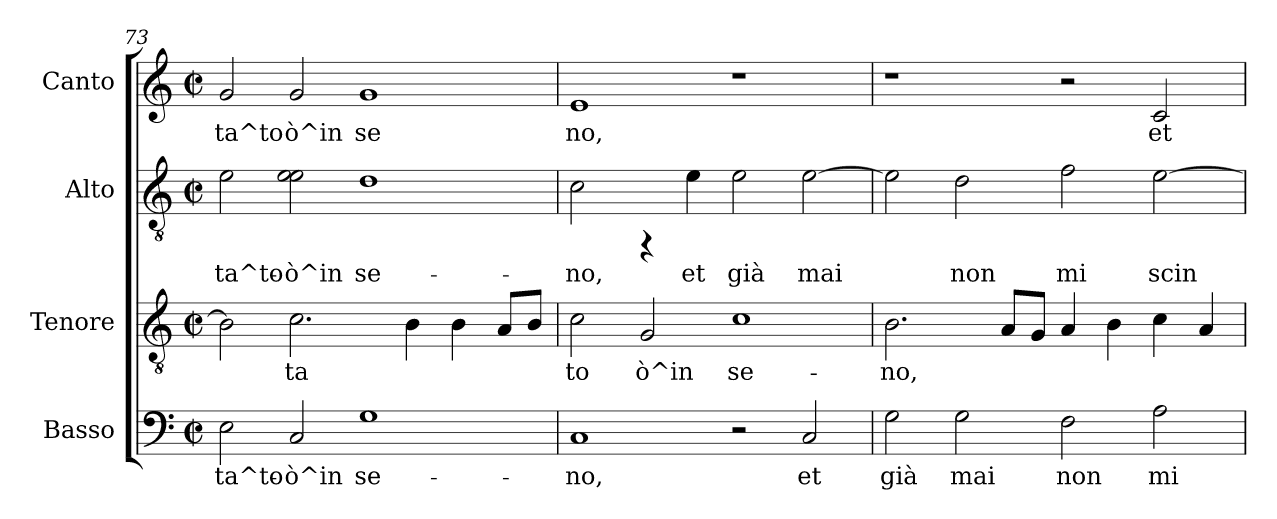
**kern	**text	**kern	**text	**kern	**text	**kern	**text
*part4	*part4	*part3	*part3	*part2	*part2	*part1	*part1
*staff4	*staff4	*staff3	*staff3	*staff2	*staff2	*staff1	*staff1
*I"Basso	*	*I"Tenore	*	*I"Alto	*	*I"Canto	*
*I'Basso	*	*I'Tenore	*	*I'Alto	*	*I'Canto	*
*clefF4	*	*clefGv2	*	*clefGv2	*	*clefG2	*
*k[]	*	*k[]	*	*k[]	*	*k[]	*
*C:	*	*C:	*	*C:	*	*C:	*
*M2/2	*	*M2/2	*	*M2/2	*	*M2/2	*
*met(c|)	*	*met(c|)	*	*met(c|)	*	*met(c|)	*
=73	=73	=73	=73	=73	=73	=73	=73
!	!LO:LY:b:cj	!	!LO:LY:b:cj	!	!LO:LY:b:cj	!	!LO:LY:b:cj
2E\	-ta^to-	2B\]	--	2e\	-ta^to-	2g/	ta^to
!	!LO:LY:b:cj	!	!LO:LY:b:cj	!	!LO:LY:b:cj	!	!LO:LY:b:cj
2C/	-ò^in	2.c\	-ta-	2e\ 2e\	-ò^in	2g/	ò^in
!	!LO:LY:b:cj	!	!	!	!LO:LY:b:cj	!	!LO:LY:b:cj
1G	se-	.	.	1d	se-	1g	se
!	!	!	!LO:LY:b:cj	!	!	!	!
.	.	4B\	--	.	.	.	.
!	!	!	!LO:LY:b:cj	!	!	!	!
.	.	4B\	--	.	.	.	.
!	!	!	!LO:LY:b:cj	!	!	!	!
.	.	8A/L	--	.	.	.	.
!	!	!	!LO:LY:b:cj	!	!	!	!
.	.	8B/J	--	.	.	.	.
=74	=74	=74	=74	=74	=74	=74	=74
!	!LO:LY:b:cj	!	!LO:LY:b:cj	!	!LO:LY:b:cj	!	!LO:LY:b:cj
1C	-no,	2c\	-to	2c\	-no,	1e	no,
!	!	!	!LO:LY:b:cj	!	!	!	!
.	.	2G/	ò^in	4rFF	.	.	.
!	!	!	!	!	!LO:LY:b:cj	!	!
.	.	.	.	4e\	et	.	.
!	!	!	!LO:LY:b:cj	!	!LO:LY:b:cj	!	!
2r	.	1c	se-	2e\	già	1r	.
!	!LO:LY:b:cj	!	!	!	!LO:LY:b:cj	!	!
2C/	et	.	.	[>2e\	mai	.	.
=75	=75	=75	=75	=75	=75	=75	=75
!	!LO:LY:b:cj	!	!LO:LY:b:cj	!	!LO:LY:b:cj	!	!
2G\	già	2.B\	-no,	2e\]	.	1r	.
!	!LO:LY:b:cj	!	!	!	!LO:LY:b:cj	!	!
2G\	mai	.	.	2d\	non	.	.
!	!	!	!LO:LY:b:cj	!	!	!	!
.	.	8A/L	.	.	.	.	.
!	!	!	!LO:LY:b:cj	!	!	!	!
.	.	8G/J	.	.	.	.	.
!	!LO:LY:b:cj	!	!LO:LY:b:cj	!	!LO:LY:b:cj	!	!
2F\	non	4A/	.	2f\	mi	2r	.
!	!	!	!LO:LY:b:cj	!	!	!	!
.	.	4B\	.	.	.	.	.
!	!LO:LY:b:cj	!	!LO:LY:b:cj	!	!LO:LY:b:cj	!	!LO:LY:b:cj
2A\	mi	4c\	.	[<2e\	scin-	2c/	et
!	!	!	!LO:LY:b:cj	!	!	!	!
.	.	4A/	.	.	.	.	.
=	=	=	=	=	=	=	=
*-	*-	*-	*-	*-	*-	*-	*-
